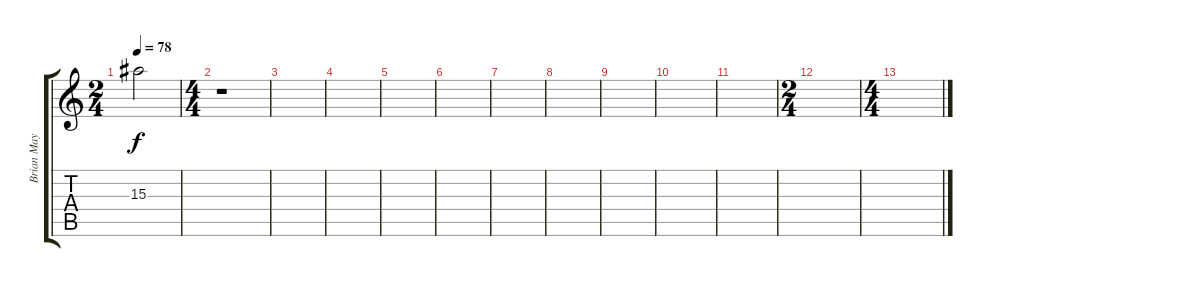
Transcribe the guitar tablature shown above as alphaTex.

\track ("Brian May - Guitar 3" "Brian May ") {instrument distortionguitar}
\staff {score tabs}
\tuning (E4 B3 G3 D3 A2 E2) {hide}
\ts (2 4)
\tempo 78
\clef g2
\ks c
15.3{t}.2{dy f} |
\ts (4 4)
r.1 |
|
|
|
|
|
|
|
|
|
\ts (2 4)
|
\ts (4 4)
